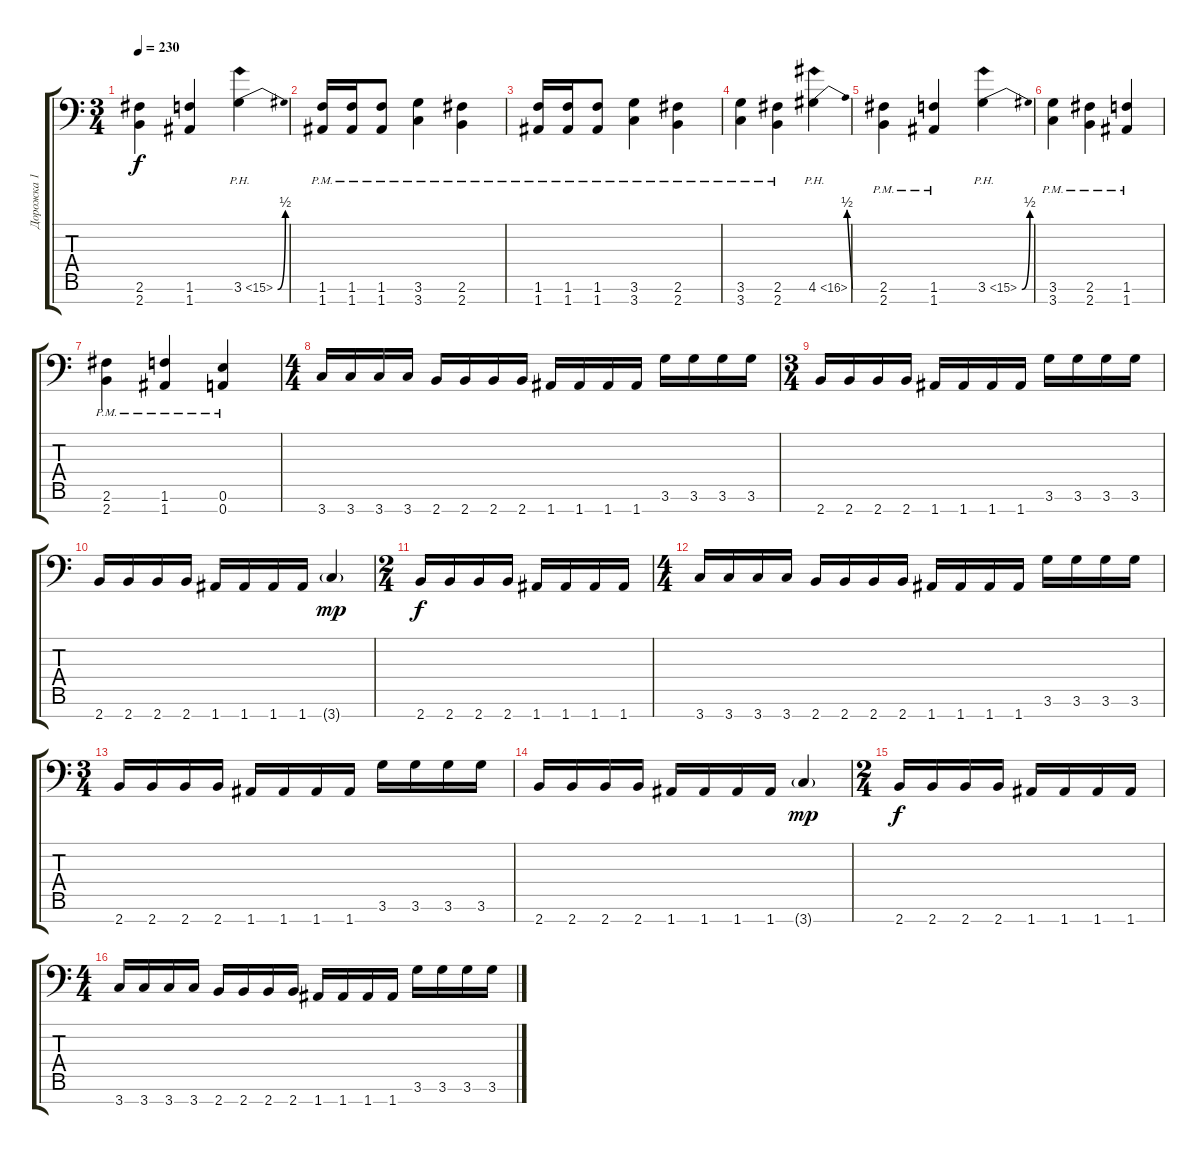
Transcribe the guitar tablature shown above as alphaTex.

\track ("Дорожка 1" "Дорожка 1") {instrument distortionguitar}
\staff {score tabs}
\tuning (E4 B3 G3 D3 A2 E2 A1) {hide}
\ts (3 4)
\tempo 230
\clef f4
\ks c
(2.6 2.7).4{dy f} (1.6 1.7).4 3.6{be (bend 0 0 60 2) ph 12}.4 |
(1.6{pm} 1.7{pm}).16 (1.6{pm} 1.7{pm}).16 (1.6{pm} 1.7{pm}).8 (3.6{pm} 3.7{pm}).4 (2.6{pm} 2.7{pm}).4 |
(1.6{pm} 1.7{pm}).16 (1.6{pm} 1.7{pm}).16 (1.6{pm} 1.7{pm}).8 (3.6{pm} 3.7{pm}).4 (2.6{pm} 2.7{pm}).4 |
(3.6{pm} 3.7{pm}).4 (2.6{pm} 2.7{pm}).4 4.6{be (bend 0 0 60 2) ph 12}.4 |
(2.6{pm} 2.7{pm}).4 (1.6{pm} 1.7{pm}).4 3.6{be (bend 0 0 60 2) ph 12}.4 |
(3.6{pm} 3.7{pm}).4 (2.6{pm} 2.7{pm}).4 (1.6{pm} 1.7{pm}).4 |
(2.6{pm} 2.7{pm}).4 (1.6{pm} 1.7{pm}).4 (0.6{pm} 0.7{pm}).4 |
\ts (4 4)
3.7.16 3.7.16 3.7.16 3.7.16 2.7.16 2.7.16 2.7.16 2.7.16 1.7.16 1.7.16 1.7.16 1.7.16 3.6.16 3.6.16 3.6.16 3.6.16 |
\ts (3 4)
2.7.16 2.7.16 2.7.16 2.7.16 1.7.16 1.7.16 1.7.16 1.7.16 3.6.16 3.6.16 3.6.16 3.6.16 |
2.7.16 2.7.16 2.7.16 2.7.16 1.7.16 1.7.16 1.7.16 1.7.16 3.7{g}.4{dy mp} |
\ts (2 4)
2.7.16{dy f} 2.7.16 2.7.16 2.7.16 1.7.16 1.7.16 1.7.16 1.7.16 |
\ts (4 4)
3.7.16 3.7.16 3.7.16 3.7.16 2.7.16 2.7.16 2.7.16 2.7.16 1.7.16 1.7.16 1.7.16 1.7.16 3.6.16 3.6.16 3.6.16 3.6.16 |
\ts (3 4)
2.7.16 2.7.16 2.7.16 2.7.16 1.7.16 1.7.16 1.7.16 1.7.16 3.6.16 3.6.16 3.6.16 3.6.16 |
2.7.16 2.7.16 2.7.16 2.7.16 1.7.16 1.7.16 1.7.16 1.7.16 3.7{g}.4{dy mp} |
\ts (2 4)
2.7.16{dy f} 2.7.16 2.7.16 2.7.16 1.7.16 1.7.16 1.7.16 1.7.16 |
\ts (4 4)
3.7.16 3.7.16 3.7.16 3.7.16 2.7.16 2.7.16 2.7.16 2.7.16 1.7.16 1.7.16 1.7.16 1.7.16 3.6.16 3.6.16 3.6.16 3.6.16
